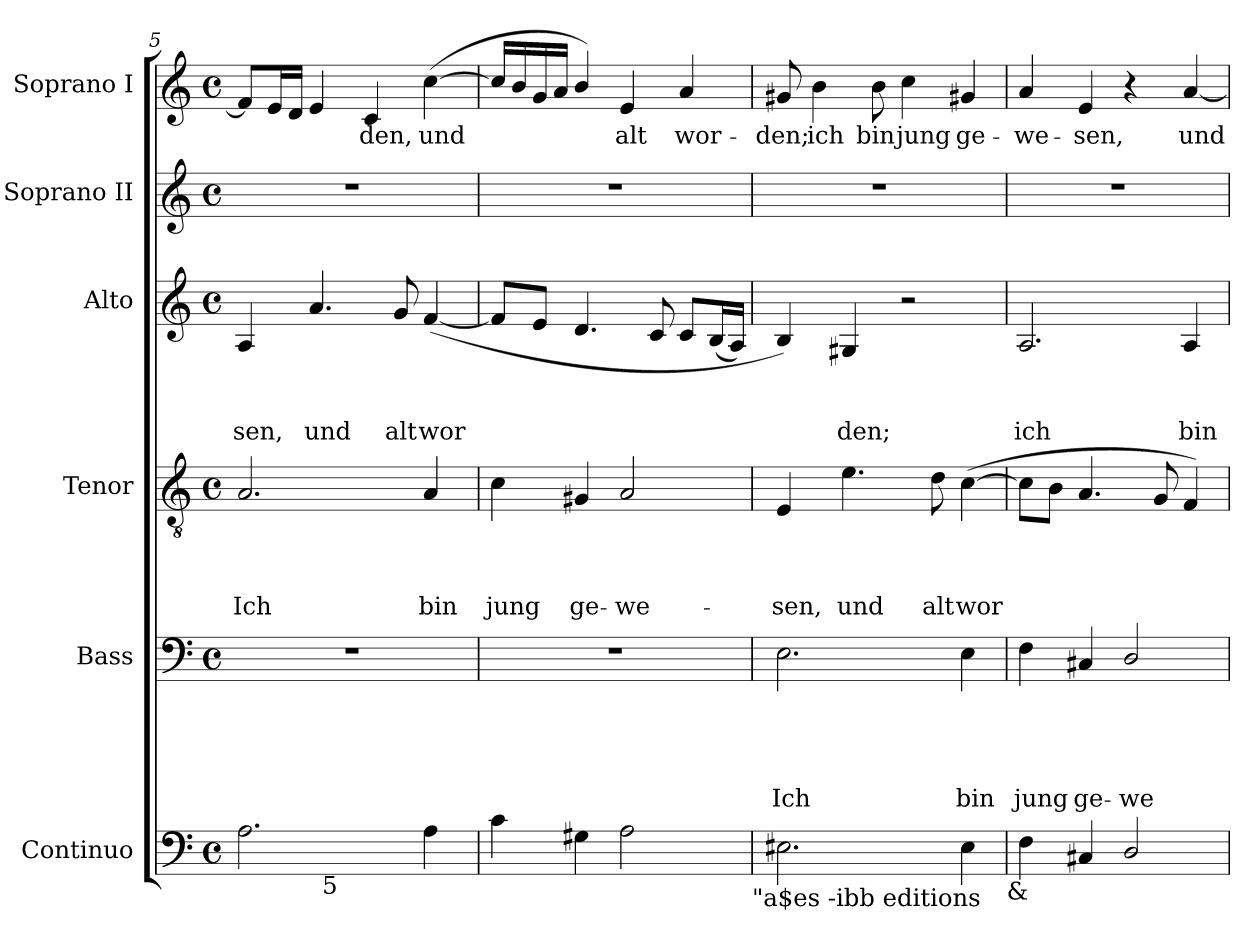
**kern	**kern	**text	**text	**text	**text	**text	**kern	**text	**text	**text	**text	**kern	**text	**text	**text	**kern	**kern	**text
*part6	*part5	*part5	*part5	*part5	*part5	*part5	*part4	*part4	*part4	*part4	*part4	*part3	*part3	*part3	*part3	*part2	*part1	*part1
*staff6	*staff5	*staff5	*staff5	*staff5	*staff5	*staff5	*staff4	*staff4	*staff4	*staff4	*staff4	*staff3	*staff3	*staff3	*staff3	*staff2	*staff1	*staff1
*I"Continuo	*I"Bass	*	*	*	*	*	*I"Tenor	*	*	*	*	*I"Alto	*	*	*	*I"Soprano II	*I"Soprano I	*
*	*I'B	*	*	*	*	*	*I'T	*	*	*	*	*I'A	*	*	*	*I'S II	*I'S I	*
*clefF4	*clefF4	*	*	*	*	*	*clefGv2	*	*	*	*	*clefG2	*	*	*	*clefG2	*clefG2	*
*k[]	*k[]	*	*	*	*	*	*k[]	*	*	*	*	*k[]	*	*	*	*k[]	*k[]	*
*C:	*C:	*	*	*	*	*	*C:	*	*	*	*	*C:	*	*	*	*C:	*C:	*
*M4/4	*M4/4	*	*	*	*	*	*M4/4	*	*	*	*	*M4/4	*	*	*	*M4/4	*M4/4	*
*met(c)	*met(c)	*	*	*	*	*	*met(c)	*	*	*	*	*met(c)	*	*	*	*met(c)	*met(c)	*
=5	=5	=5	=5	=5	=5	=5	=5	=5	=5	=5	=5	=5	=5	=5	=5	=5	=5	=5
!	!	!	!	!	!	!	!	!	!	!	!LO:LY:b	!	!	!	!LO:LY:b	!	!	!
*^	*	*	*	*	*	*	*	*	*	*	*	*	*	*	*	*	*	*
2.A>\	4ryy	1r	.	.	.	.	.	2.A/	.	.	.	Ich	4A/	.	.	-sen,	1r	8f</L]	.
.	.	.	.	.	.	.	.	.	.	.	.	.	.	.	.	.	.	16e/L	.
.	.	.	.	.	.	.	.	.	.	.	.	.	.	.	.	.	.	16d/JJ	.
!	!	!	!	!	!	!	!	!	!	!	!	!	!	!	!	!LO:LY:b	!	!	!
.	32ryy	.	.	.	.	.	.	.	.	.	.	.	4.a/	.	.	und	.	4e/	.
!	!LO:TX:b:t=5	!	!	!	!	!	!	!	!	!	!	!	!	!	!	!	!	!	!
.	2ryy	.	.	.	.	.	.	.	.	.	.	.	.	.	.	.	.	.	.
!	!	!	!	!	!	!	!	!	!	!	!	!	!	!	!	!	!	!	!LO:LY:b
.	.	.	.	.	.	.	.	.	.	.	.	.	.	.	.	.	.	4c/	den,
!	!	!	!	!	!	!	!	!	!	!	!	!	!	!	!	!LO:LY:b	!	!	!
.	.	.	.	.	.	.	.	.	.	.	.	.	8g/	.	.	alt	.	.	.
!	!	!	!	!	!	!	!	!	!	!	!	!LO:LY:b	!	!	!	!LO:LY:b	!	!	!LO:LY:b
4A>\	.	.	.	.	.	.	.	4A/	.	.	.	bin	(<[<4f/	.	.	wor	.	(>[<4cc\	und
.	8..ryy	.	.	.	.	.	.	.	.	.	.	.	.	.	.	.	.	.	.
!!LO:LB:g=z
=6	=6	=6	=6	=6	=6	=6	=6	=6	=6	=6	=6	=6	=6	=6	=6	=6	=6	=6	=6
!	!	!	!	!	!	!	!	!	!	!	!	!LO:LY:b	!	!	!	!	!	!	!
*v	*v	*	*	*	*	*	*	*	*	*	*	*	*	*	*	*	*	*	*
4c>\	1r	.	.	.	.	.	4c\	.	.	.	jung	8f/L]	.	.	.	1r	16cc/LL]	.
.	.	.	.	.	.	.	.	.	.	.	.	.	.	.	.	.	16b/	.
.	.	.	.	.	.	.	.	.	.	.	.	8e/J	.	.	.	.	16g/	.
.	.	.	.	.	.	.	.	.	.	.	.	.	.	.	.	.	16a/JJ	.
!	!	!	!	!	!	!	!	!	!	!	!LO:LY:b	!	!	!	!	!	!	!
4G#X\	.	.	.	.	.	.	4G#X/	.	.	.	ge-	4.d/	.	.	.	.	4b/)	.
!	!	!	!	!	!	!	!	!	!	!	!LO:LY:b:rj	!	!	!	!	!	!	!LO:LY:b
2A>\	.	.	.	.	.	.	2A/	.	.	.	-we-	.	.	.	.	.	4e/	alt
.	.	.	.	.	.	.	.	.	.	.	.	8c/	.	.	.	.	.	.
!	!	!	!	!	!	!	!	!	!	!	!	!	!	!	!	!	!	!LO:LY:b
.	.	.	.	.	.	.	.	.	.	.	.	8c/L	.	.	.	.	4a/	wor-
.	.	.	.	.	.	.	.	.	.	.	.	(>16B/L	.	.	.	.	.	.
.	.	.	.	.	.	.	.	.	.	.	.	16A/JJ)	.	.	.	.	.	.
!LO:TX:b:t="a$es -ibb editions	!	!	!	!	!	!	!	!	!	!	!	!	!	!	!	!	!	!
=7	=7	=7	=7	=7	=7	=7	=7	=7	=7	=7	=7	=7	=7	=7	=7	=7	=7	=7
!	!	!	!	!	!	!LO:LY:b	!	!	!	!	!LO:LY:b	!	!	!	!	!	!	!LO:LY:b
2.E#>\	2.E\	.	.	.	.	Ich	4E/	.	.	.	-sen,	4B/)	.	.	.	1r	8g#X/	-den;
!	!	!	!	!	!	!	!	!	!	!	!	!	!	!	!	!	!	!LO:LY:b
.	.	.	.	.	.	.	.	.	.	.	.	.	.	.	.	.	4b\	ich
!	!	!	!	!	!	!	!	!	!	!	!LO:LY:b	!	!	!	!LO:LY:b	!	!	!
.	.	.	.	.	.	.	4.e\	.	.	.	und	4G#X/	.	.	den;	.	.	.
!	!	!	!	!	!	!	!	!	!	!	!	!	!	!	!	!	!	!LO:LY:b
.	.	.	.	.	.	.	.	.	.	.	.	.	.	.	.	.	8b\	bin
!	!	!	!	!	!	!	!	!	!	!	!	!	!	!	!	!	!	!LO:LY:b
.	.	.	.	.	.	.	.	.	.	.	.	2r	.	.	.	.	4cc\	jung
!	!	!	!	!	!	!	!	!	!	!	!LO:LY:b	!	!	!	!	!	!	!
.	.	.	.	.	.	.	8d\	.	.	.	alt	.	.	.	.	.	.	.
!	!	!	!	!	!	!LO:LY:b	!	!	!	!	!LO:LY:b	!	!	!	!	!	!	!LO:LY:b
4E#\	4E\	.	.	.	.	bin	(<[>4c\	.	.	.	wor	.	.	.	.	.	4g#X/	ge-
!LO:TX:b:t=&	!	!	!	!	!	!	!	!	!	!	!	!	!	!	!	!	!	!
=8	=8	=8	=8	=8	=8	=8	=8	=8	=8	=8	=8	=8	=8	=8	=8	=8	=8	=8
!	!	!	!	!	!	!LO:LY:b	!	!	!	!	!	!	!	!	!LO:LY:b	!	!	!LO:LY:b
4F\	4F\	.	.	.	.	jung	8c\L]	.	.	.	.	2.A/	.	.	ich	1r	4a/	-we-
.	.	.	.	.	.	.	8B\J	.	.	.	.	.	.	.	.	.	.	.
!	!	!	!	!	!	!LO:LY:b	!	!	!	!	!	!	!	!	!	!	!	!LO:LY:b
4C#X/	4C#X/	.	.	.	.	ge-	4.A/	.	.	.	.	.	.	.	.	.	4e/	-sen,
!	!	!	!	!	!	!LO:LY:b:rj	!	!	!	!	!	!	!	!	!	!	!	!
2D/	2D/	.	.	.	.	-we-	.	.	.	.	.	.	.	.	.	.	4r	.
.	.	.	.	.	.	.	8G/	.	.	.	.	.	.	.	.	.	.	.
!	!	!	!	!	!	!	!	!	!	!	!	!	!	!	!LO:LY:b	!	!	!LO:LY:b
.	.	.	.	.	.	.	4F/)	.	.	.	.	4A/	.	.	bin	.	[<4a/	und
=	=	=	=	=	=	=	=	=	=	=	=	=	=	=	=	=	=	=
*-	*-	*-	*-	*-	*-	*-	*-	*-	*-	*-	*-	*-	*-	*-	*-	*-	*-	*-
